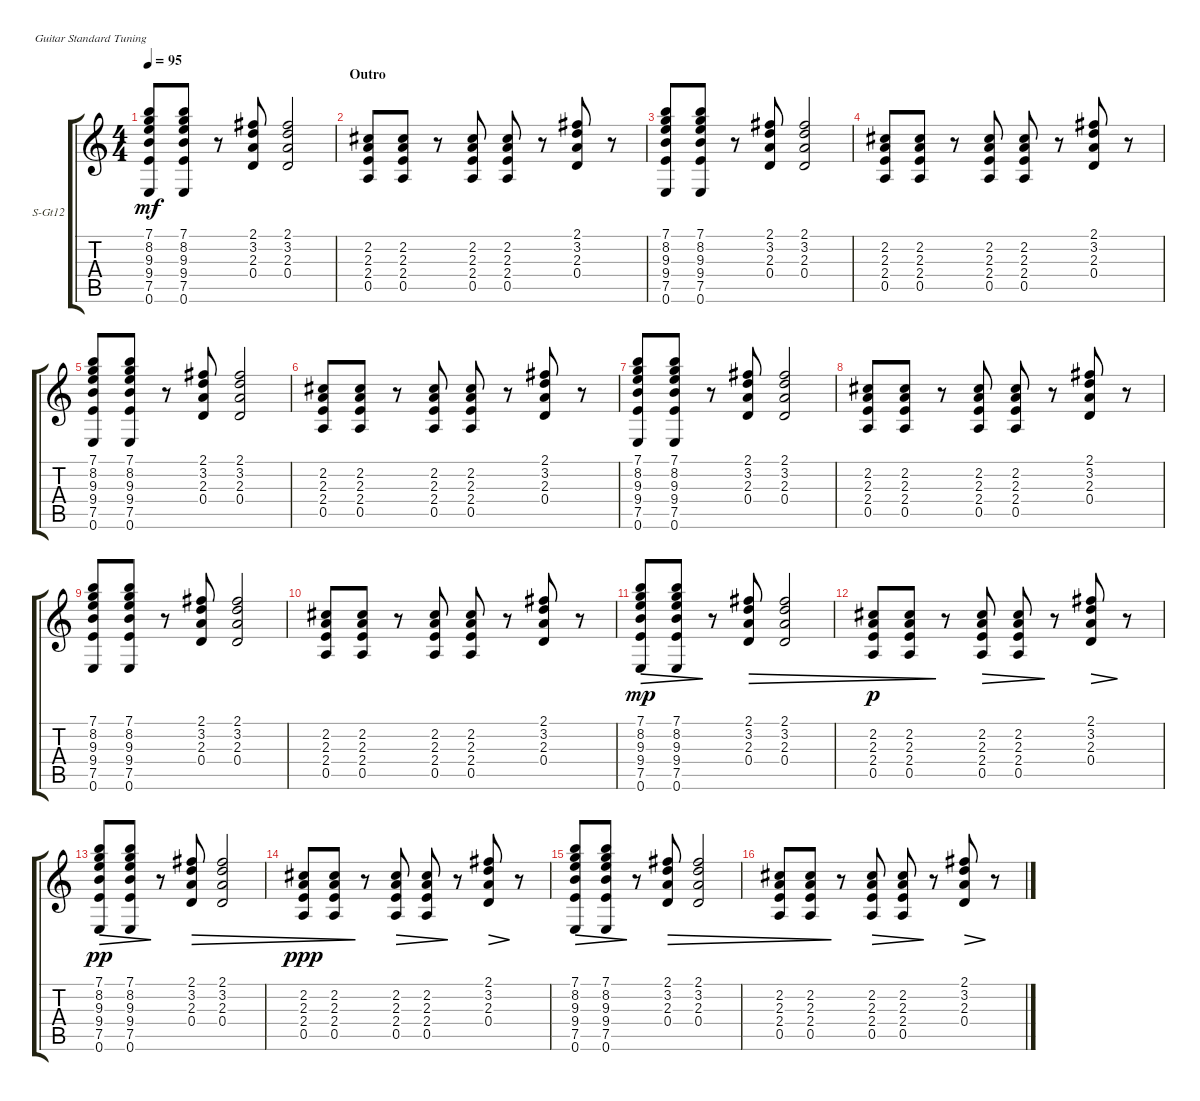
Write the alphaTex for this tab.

\defaultSystemsLayout 4
\bracketExtendMode groupsimilarinstruments
\firstSystemTrackNameOrientation horizontal
\otherSystemsTrackNameOrientation horizontal
\track ("12 String Guitar" "S-Gt12") {instrument acousticguitarsteel}
\staff {score tabs}
\tuning (E4 B3 G3 D3 A2 E2)
\ts (4 4)
\tempo 95
\clef g2
\scale
0.333333
\ks c
(0.6 7.5 9.4 9.3 8.2 7.1).8{dy mf} (0.6 7.5 9.4 9.3 8.2 7.1).8 r.8 (0.4 2.3 3.2 2.1).8 (0.4 2.3 3.2 2.1).2 |
\section ("" "Outro")
\scale
0.333333 (0.5 2.4 2.3 2.2).8 (0.5 2.4 2.3 2.2).8 r.8 (0.5 2.4 2.3 2.2).8 (0.5 2.4 2.3 2.2).8 r.8 (0.4 2.3 3.2 2.1).8 r.8 |
\scale
0.333333 (0.6 7.5 9.4 9.3 8.2 7.1).8 (0.6 7.5 9.4 9.3 8.2 7.1).8 r.8 (0.4 2.3 3.2 2.1).8 (0.4 2.3 3.2 2.1).2 |
\scale
0.333333 (0.5 2.4 2.3 2.2).8 (0.5 2.4 2.3 2.2).8 r.8 (0.5 2.4 2.3 2.2).8 (0.5 2.4 2.3 2.2).8 r.8 (0.4 2.3 3.2 2.1).8 r.8 |
\scale
0.333333 (0.6 7.5 9.4 9.3 8.2 7.1).8 (0.6 7.5 9.4 9.3 8.2 7.1).8 r.8 (0.4 2.3 3.2 2.1).8 (0.4 2.3 3.2 2.1).2 |
\scale
0.333333 (0.5 2.4 2.3 2.2).8 (0.5 2.4 2.3 2.2).8 r.8 (0.5 2.4 2.3 2.2).8 (0.5 2.4 2.3 2.2).8 r.8 (0.4 2.3 3.2 2.1).8 r.8 |
\scale
0.333333 (0.6 7.5 9.4 9.3 8.2 7.1).8 (0.6 7.5 9.4 9.3 8.2 7.1).8 r.8 (0.4 2.3 3.2 2.1).8 (0.4 2.3 3.2 2.1).2 |
\scale
0.333333 (0.5 2.4 2.3 2.2).8 (0.5 2.4 2.3 2.2).8 r.8 (0.5 2.4 2.3 2.2).8 (0.5 2.4 2.3 2.2).8 r.8 (0.4 2.3 3.2 2.1).8 r.8 |
\scale
0.333333 (0.6 7.5 9.4 9.3 8.2 7.1).8 (0.6 7.5 9.4 9.3 8.2 7.1).8 r.8 (0.4 2.3 3.2 2.1).8 (0.4 2.3 3.2 2.1).2 |
(0.5 2.4 2.3 2.2).8 (0.5 2.4 2.3 2.2).8 r.8 (0.5 2.4 2.3 2.2).8 (0.5 2.4 2.3 2.2).8 r.8 (0.4 2.3 3.2 2.1).8 r.8 |
(0.6 7.5 9.4 9.3 8.2 7.1).8{dec dy mp} (0.6 7.5 9.4 9.3 8.2 7.1).8{dec} r.8 (0.4 2.3 3.2 2.1).8{dec} (0.4 2.3 3.2 2.1).2{dec} |
(0.5 2.4 2.3 2.2).8{dec dy p} (0.5 2.4 2.3 2.2).8{dec} r.8 (0.5 2.4 2.3 2.2).8{dec} (0.5 2.4 2.3 2.2).8{dec} r.8 (0.4 2.3 3.2 2.1).8{dec} r.8 |
(0.6 7.5 9.4 9.3 8.2 7.1).8{dec dy pp} (0.6 7.5 9.4 9.3 8.2 7.1).8{dec} r.8 (0.4 2.3 3.2 2.1).8{dec} (0.4 2.3 3.2 2.1).2{dec} |
(0.5 2.4 2.3 2.2).8{dec dy ppp} (0.5 2.4 2.3 2.2).8{dec} r.8 (0.5 2.4 2.3 2.2).8{dec} (0.5 2.4 2.3 2.2).8{dec} r.8 (0.4 2.3 3.2 2.1).8{dec} r.8 |
(0.6 7.5 9.4 9.3 8.2 7.1).8{dec} (0.6 7.5 9.4 9.3 8.2 7.1).8{dec} r.8 (0.4 2.3 3.2 2.1).8{dec} (0.4 2.3 3.2 2.1).2{dec} |
(0.5 2.4 2.3 2.2).8{dec} (0.5 2.4 2.3 2.2).8{dec} r.8 (0.5 2.4 2.3 2.2).8{dec} (0.5 2.4 2.3 2.2).8{dec} r.8 (0.4 2.3 3.2 2.1).8{dec} r.8
